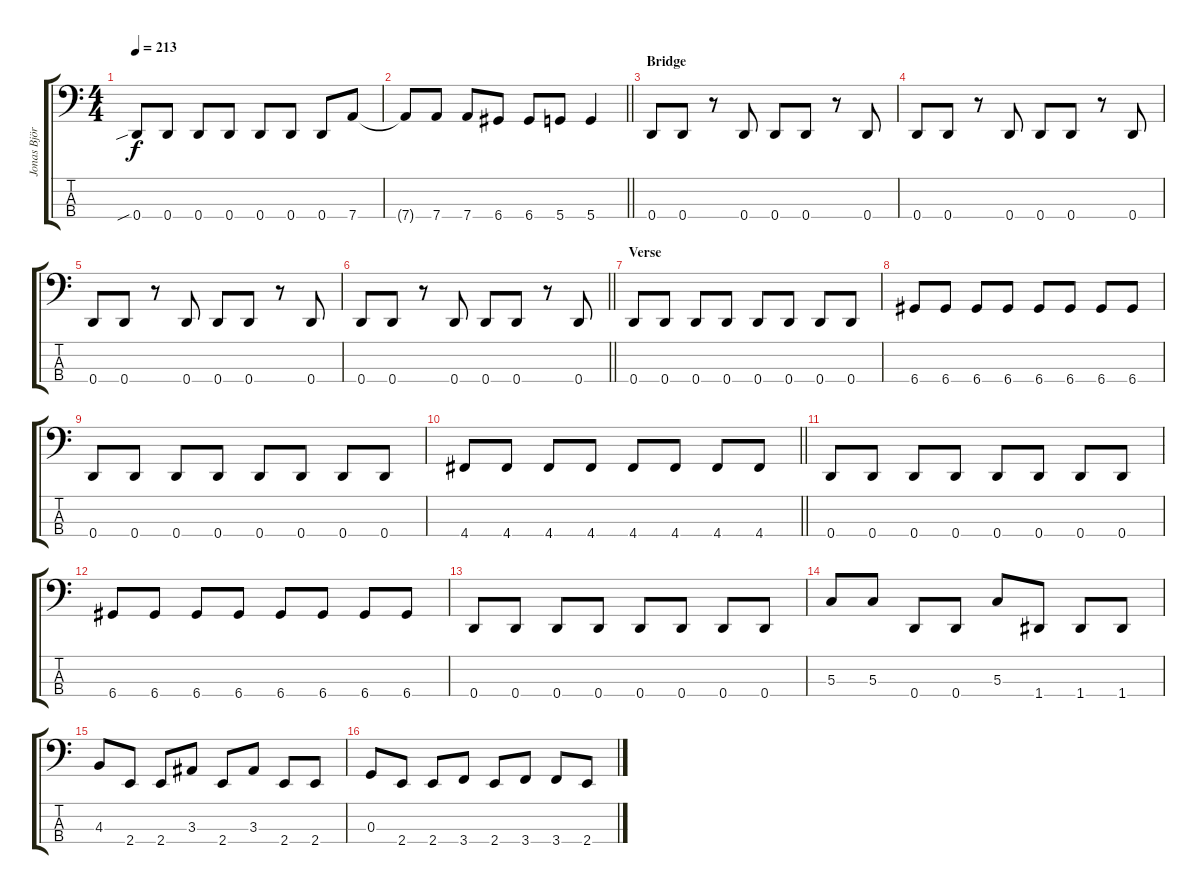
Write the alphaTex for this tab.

\track ("Jonas Björler" "Jonas Björ") {instrument electricbassfinger}
\staff {score tabs}
\tuning (F2 C2 G1 D1) {hide}
\ts (4 4)
\tempo 213
\clef f4
\ks c
0.4{sib}.8{dy f} 0.4.8 0.4.8 0.4.8 0.4.8 0.4.8 0.4.8 7.4.8 |
\barLineRight lightlight
7.4{t}.8 7.4.8 7.4.8 6.4.8 6.4.8 5.4.8 5.4.4 |
\section ("" "Bridge")
0.4.8 0.4.8 r.8 0.4.8 0.4.8 0.4.8 r.8 0.4.8 |
0.4.8 0.4.8 r.8 0.4.8 0.4.8 0.4.8 r.8 0.4.8 |
0.4.8 0.4.8 r.8 0.4.8 0.4.8 0.4.8 r.8 0.4.8 |
\barLineRight lightlight
0.4.8 0.4.8 r.8 0.4.8 0.4.8 0.4.8 r.8 0.4.8 |
\section ("" "Verse")
0.4.8 0.4.8 0.4.8 0.4.8 0.4.8 0.4.8 0.4.8 0.4.8 |
6.4.8 6.4.8 6.4.8 6.4.8 6.4.8 6.4.8 6.4.8 6.4.8 |
0.4.8 0.4.8 0.4.8 0.4.8 0.4.8 0.4.8 0.4.8 0.4.8 |
\barLineRight lightlight
4.4.8 4.4.8 4.4.8 4.4.8 4.4.8 4.4.8 4.4.8 4.4.8 |
\section ("" "")
0.4.8 0.4.8 0.4.8 0.4.8 0.4.8 0.4.8 0.4.8 0.4.8 |
6.4.8 6.4.8 6.4.8 6.4.8 6.4.8 6.4.8 6.4.8 6.4.8 |
0.4.8 0.4.8 0.4.8 0.4.8 0.4.8 0.4.8 0.4.8 0.4.8 |
5.3.8 5.3.8 0.4.8 0.4.8 5.3.8 1.4.8 1.4.8 1.4.8 |
4.3.8 2.4.8 2.4.8 3.3.8 2.4.8 3.3.8 2.4.8 2.4.8 |
0.3.8 2.4.8 2.4.8 3.4.8 2.4.8 3.4.8 3.4.8 2.4.8
